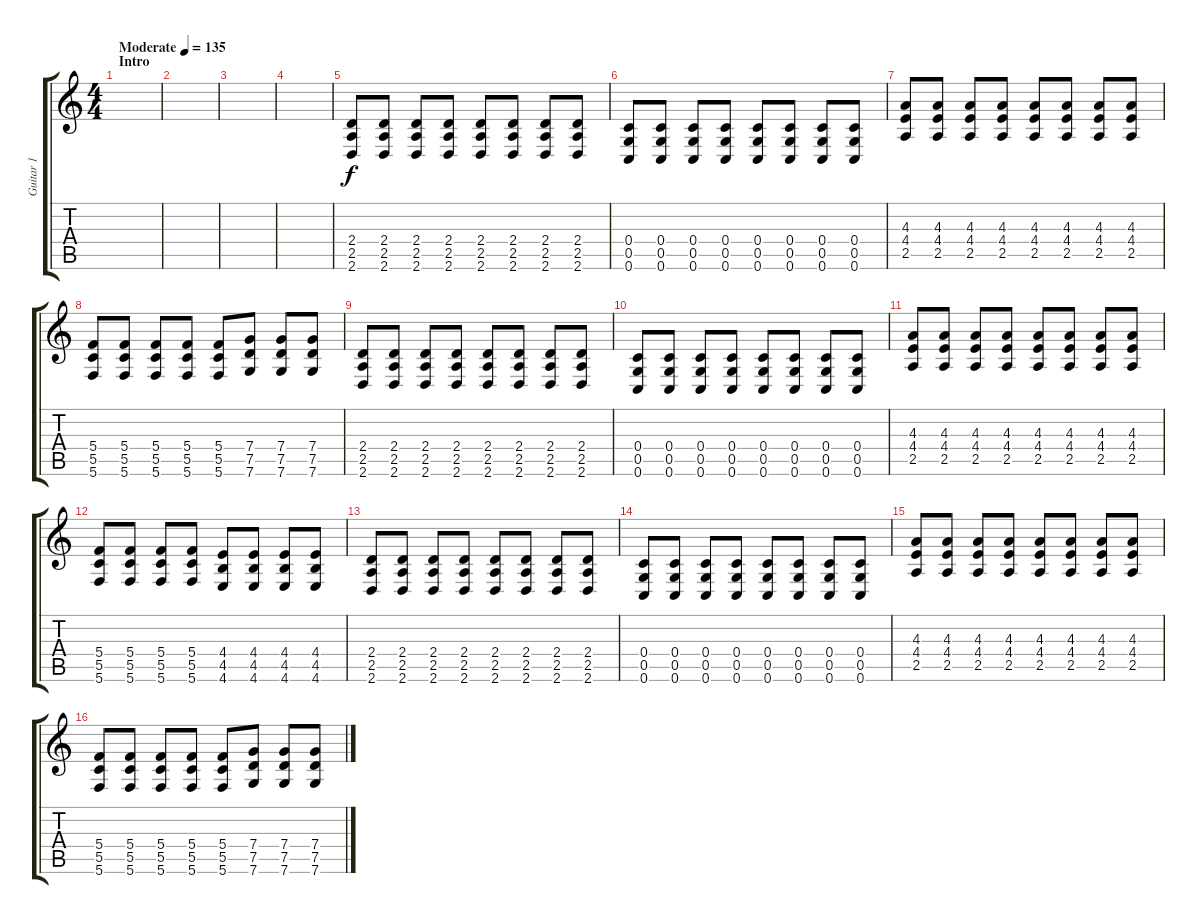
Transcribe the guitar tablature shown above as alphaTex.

\track ("Guitar 1" "Guitar 1") {instrument distortionguitar}
\staff {score tabs}
\tuning (D4 A3 F3 C3 G2 C2) {hide}
\ts (4 4)
\section ("" "Intro")
\tempo (135 "Moderate")
\clef g2
\ks c
|
|
|
|
(2.4 2.5 2.6).8 (2.4 2.5 2.6).8 (2.4 2.5 2.6).8 (2.4 2.5 2.6).8 (2.4 2.5 2.6).8 (2.4 2.5 2.6).8 (2.4 2.5 2.6).8 (2.4 2.5 2.6).8 |
(0.4 0.5 0.6).8 (0.4 0.5 0.6).8 (0.4 0.5 0.6).8 (0.4 0.5 0.6).8 (0.4 0.5 0.6).8 (0.4 0.5 0.6).8 (0.4 0.5 0.6).8 (0.4 0.5 0.6).8 |
(4.3 4.4 2.5).8 (4.3 4.4 2.5).8 (4.3 4.4 2.5).8 (4.3 4.4 2.5).8 (4.3 4.4 2.5).8 (4.3 4.4 2.5).8 (4.3 4.4 2.5).8 (4.3 4.4 2.5).8 |
(5.4 5.5 5.6).8 (5.4 5.5 5.6).8 (5.4 5.5 5.6).8 (5.4 5.5 5.6).8 (5.4 5.5 5.6).8 (7.4 7.5 7.6).8 (7.4 7.5 7.6).8 (7.4 7.5 7.6).8 |
(2.4 2.5 2.6).8 (2.4 2.5 2.6).8 (2.4 2.5 2.6).8 (2.4 2.5 2.6).8 (2.4 2.5 2.6).8 (2.4 2.5 2.6).8 (2.4 2.5 2.6).8 (2.4 2.5 2.6).8 |
(0.4 0.5 0.6).8 (0.4 0.5 0.6).8 (0.4 0.5 0.6).8 (0.4 0.5 0.6).8 (0.4 0.5 0.6).8 (0.4 0.5 0.6).8 (0.4 0.5 0.6).8 (0.4 0.5 0.6).8 |
(4.3 4.4 2.5).8 (4.3 4.4 2.5).8 (4.3 4.4 2.5).8 (4.3 4.4 2.5).8 (4.3 4.4 2.5).8 (4.3 4.4 2.5).8 (4.3 4.4 2.5).8 (4.3 4.4 2.5).8 |
(5.4 5.5 5.6).8 (5.4 5.5 5.6).8 (5.4 5.5 5.6).8 (5.4 5.5 5.6).8 (4.4 4.5 4.6).8 (4.4 4.5 4.6).8 (4.4 4.5 4.6).8 (4.4 4.5 4.6).8 |
(2.4 2.5 2.6).8 (2.4 2.5 2.6).8 (2.4 2.5 2.6).8 (2.4 2.5 2.6).8 (2.4 2.5 2.6).8 (2.4 2.5 2.6).8 (2.4 2.5 2.6).8 (2.4 2.5 2.6).8 |
(0.4 0.5 0.6).8 (0.4 0.5 0.6).8 (0.4 0.5 0.6).8 (0.4 0.5 0.6).8 (0.4 0.5 0.6).8 (0.4 0.5 0.6).8 (0.4 0.5 0.6).8 (0.4 0.5 0.6).8 |
(4.3 4.4 2.5).8 (4.3 4.4 2.5).8 (4.3 4.4 2.5).8 (4.3 4.4 2.5).8 (4.3 4.4 2.5).8 (4.3 4.4 2.5).8 (4.3 4.4 2.5).8 (4.3 4.4 2.5).8 |
(5.4 5.5 5.6).8 (5.4 5.5 5.6).8 (5.4 5.5 5.6).8 (5.4 5.5 5.6).8 (5.4 5.5 5.6).8 (7.4 7.5 7.6).8 (7.4 7.5 7.6).8 (7.4 7.5 7.6).8
